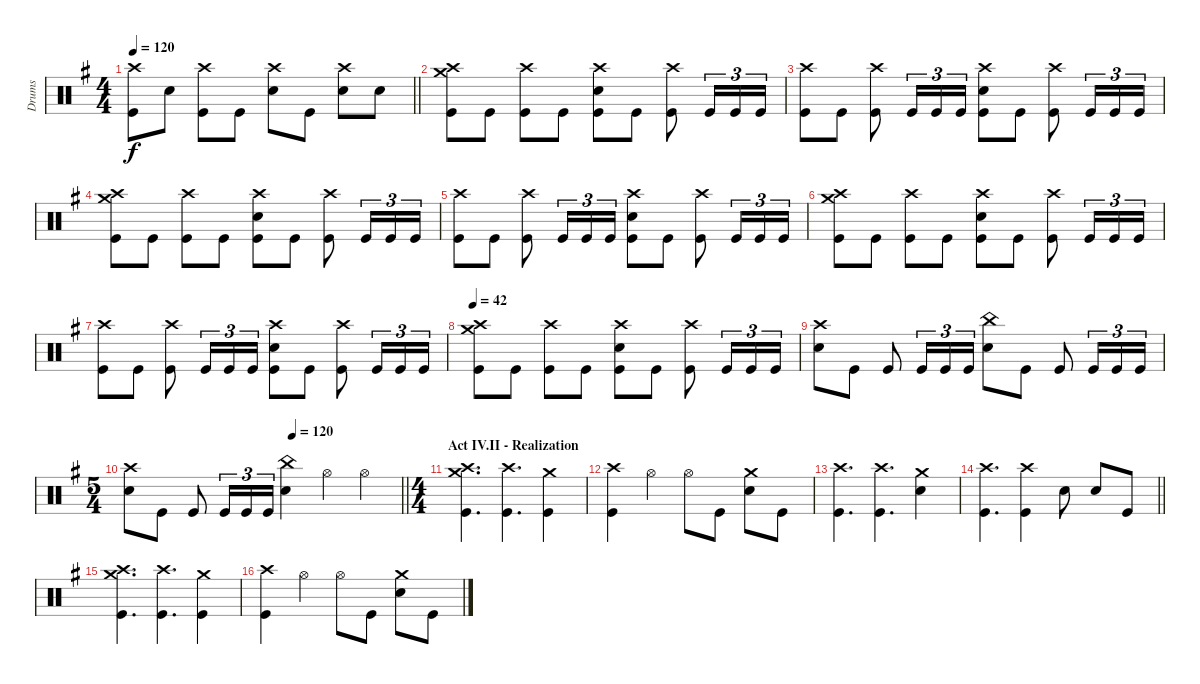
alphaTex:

\track ("Drums" "Drums") {instrument percussion}
\staff
\articulation defaults
\ts (4 4)
\tempo 120
\clef neutral
\barLineRight lightlight
\ks eminor
("Crash high (hit)" "Kick (hit)").8{dy f} "Electric Snare (hit)".8 ("Crash high (hit)" "Kick (hit)").8 "Kick (hit)".8 ("Crash high (hit)" "Electric Snare (hit)").8 "Kick (hit)".8 ("Crash high (hit)" "Electric Snare (hit)").8 "Electric Snare (hit)".8 |
\section ("" "")
("Crash high (hit)" "Crash medium (hit)" "Kick (hit)").8 "Kick (hit)".8 ("Crash high (hit)" "Kick (hit)").8 "Kick (hit)".8 ("Crash high (hit)" "Electric Snare (hit)" "Kick (hit)").8 "Kick (hit)".8 ("Crash high (hit)" "Kick (hit)").8 "Kick (hit)".16{tu (3 2)} "Kick (hit)".16{tu (3 2)} "Kick (hit)".16{tu (3 2)} |
("Crash high (hit)" "Kick (hit)").8 "Kick (hit)".8 ("Crash high (hit)" "Kick (hit)").8 "Kick (hit)".16{tu (3 2)} "Kick (hit)".16{tu (3 2)} "Kick (hit)".16{tu (3 2)} ("Crash high (hit)" "Electric Snare (hit)" "Kick (hit)").8 "Kick (hit)".8 ("Crash high (hit)" "Kick (hit)").8 "Kick (hit)".16{tu (3 2)} "Kick (hit)".16{tu (3 2)} "Kick (hit)".16{tu (3 2)} |
("Crash high (hit)" "Crash medium (hit)" "Kick (hit)").8 "Kick (hit)".8 ("Crash high (hit)" "Kick (hit)").8 "Kick (hit)".8 ("Crash high (hit)" "Electric Snare (hit)" "Kick (hit)").8 "Kick (hit)".8 ("Crash high (hit)" "Kick (hit)").8 "Kick (hit)".16{tu (3 2)} "Kick (hit)".16{tu (3 2)} "Kick (hit)".16{tu (3 2)} |
("Crash high (hit)" "Kick (hit)").8 "Kick (hit)".8 ("Crash high (hit)" "Kick (hit)").8 "Kick (hit)".16{tu (3 2)} "Kick (hit)".16{tu (3 2)} "Kick (hit)".16{tu (3 2)} ("Crash high (hit)" "Electric Snare (hit)" "Kick (hit)").8 "Kick (hit)".8 ("Crash high (hit)" "Kick (hit)").8 "Kick (hit)".16{tu (3 2)} "Kick (hit)".16{tu (3 2)} "Kick (hit)".16{tu (3 2)} |
("Crash high (hit)" "Crash medium (hit)" "Kick (hit)").8 "Kick (hit)".8 ("Crash high (hit)" "Kick (hit)").8 "Kick (hit)".8 ("Crash high (hit)" "Electric Snare (hit)" "Kick (hit)").8 "Kick (hit)".8 ("Crash high (hit)" "Kick (hit)").8 "Kick (hit)".16{tu (3 2)} "Kick (hit)".16{tu (3 2)} "Kick (hit)".16{tu (3 2)} |
("Crash high (hit)" "Kick (hit)").8 "Kick (hit)".8 ("Crash high (hit)" "Kick (hit)").8 "Kick (hit)".16{tu (3 2)} "Kick (hit)".16{tu (3 2)} "Kick (hit)".16{tu (3 2)} ("Crash high (hit)" "Electric Snare (hit)" "Kick (hit)").8 "Kick (hit)".8 ("Crash high (hit)" "Kick (hit)").8 "Kick (hit)".16{tu (3 2)} "Kick (hit)".16{tu (3 2)} "Kick (hit)".16{tu (3 2)} |
\tempo 42
("Crash high (hit)" "Crash medium (hit)" "Kick (hit)").8 "Kick (hit)".8 ("Crash high (hit)" "Kick (hit)").8 "Kick (hit)".8 ("Crash high (hit)" "Electric Snare (hit)" "Kick (hit)").8 "Kick (hit)".8 ("Crash high (hit)" "Kick (hit)").8 "Kick (hit)".16{tu (3 2)} "Kick (hit)".16{tu (3 2)} "Kick (hit)".16{tu (3 2)} |
("Crash high (hit)" "Electric Snare (hit)").8 "Kick (hit)".8 "Kick (hit)".8 "Kick (hit)".16{tu (3 2)} "Kick (hit)".16{tu (3 2)} "Kick (hit)".16{tu (3 2)} ("China (hit)" "Electric Snare (hit)").8 "Kick (hit)".8 "Kick (hit)".8 "Kick (hit)".16{tu (3 2)} "Kick (hit)".16{tu (3 2)} "Kick (hit)".16{tu (3 2)} |
\ts (5 4)
\tempo (120 0.6)
\barLineRight lightlight
("Crash high (hit)" "Electric Snare (hit)").8 "Kick (hit)".8 "Kick (hit)".8 "Kick (hit)".16{tu (3 2)} "Kick (hit)".16{tu (3 2)} "Kick (hit)".16{tu (3 2)} ("China (hit)" "Electric Snare (hit)").4 "Hi-Hat (open)".4 "Hi-Hat (open)".4 |
\ts (4 4)
\section ("" "Act IV.II - Realization")
("Crash high (hit)" "Crash medium (hit)" "Kick (hit)").4{d} ("Crash high (hit)" "Kick (hit)").4{d} ("Crash medium (hit)" "Kick (hit)").4 |
("Crash high (hit)" "Kick (hit)").4 "Hi-Hat (open)".4 "Hi-Hat (open)".8 "Kick (hit)".8 ("Crash medium (hit)" "Electric Snare (hit)").8 "Kick (hit)".8 |
("Crash high (hit)" "Kick (hit)").4{d} ("Crash high (hit)" "Kick (hit)").4{d} ("Crash medium (hit)" "Electric Snare (hit)").4 |
\barLineRight lightlight
("Crash high (hit)" "Kick (hit)").4{d} ("Crash high (hit)" "Kick (hit)").4 "Electric Snare (hit)".8 "Electric Snare (hit)".8 "Kick (hit)".8 |
("Crash medium (hit)" "Crash high (hit)" "Kick (hit)").4{d} ("Crash high (hit)" "Kick (hit)").4{d} ("Crash medium (hit)" "Kick (hit)").4 |
("Crash high (hit)" "Kick (hit)").4 "Hi-Hat (open)".4 "Hi-Hat (open)".8 "Kick (hit)".8 ("Crash medium (hit)" "Electric Snare (hit)").8 "Kick (hit)".8
